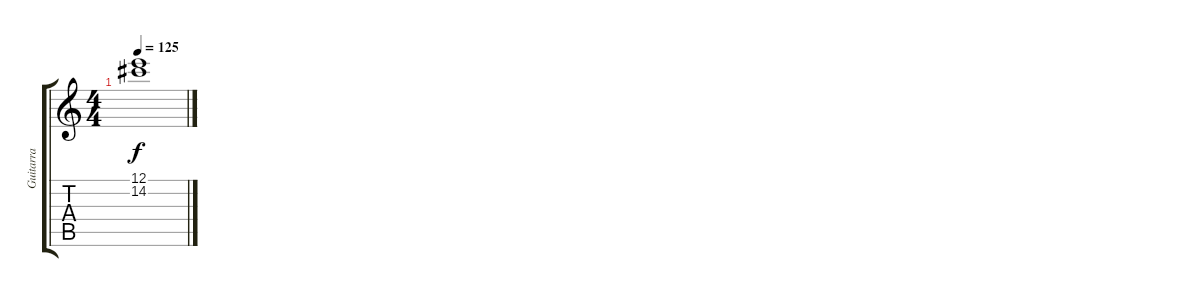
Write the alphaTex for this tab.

\track ("Guitarra" "Guitarra") {instrument electricguitarjazz}
\staff {score tabs}
\tuning (E4 B3 G3 D3 A2 E2) {hide}
\ts (4 4)
\tempo 125
\clef g2
\ks c
(12.1{t} 14.2{t}).1{dy f}
